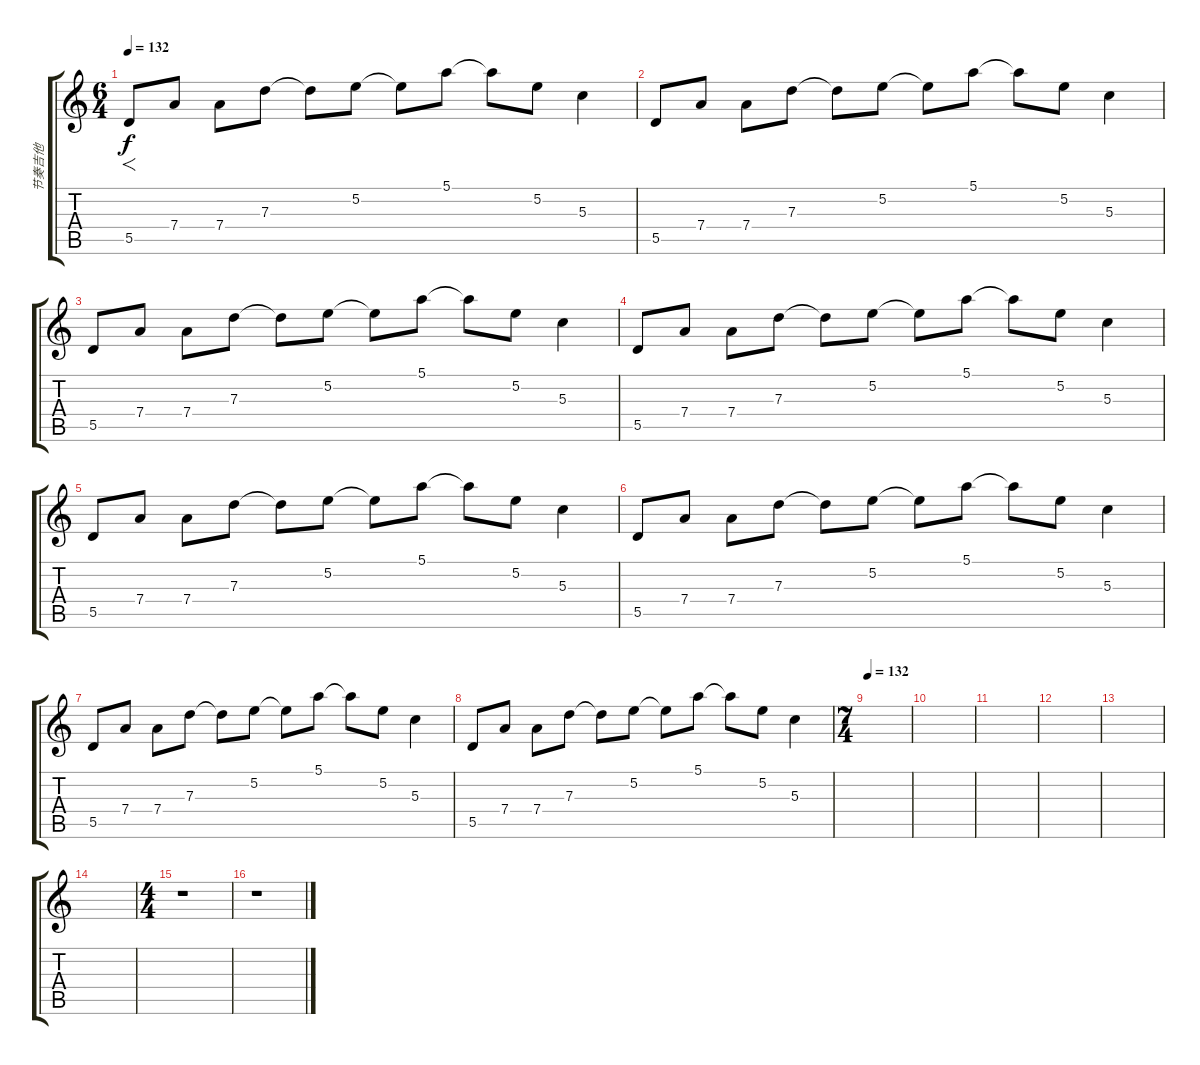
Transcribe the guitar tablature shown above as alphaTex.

\track ("节奏吉他" "节奏吉他") {instrument electricguitarclean}
\staff {score tabs}
\tuning (E4 B3 G3 D3 A2 E2) {hide}
\ts (6 4)
\tempo 132
\tempo 126
\tempo 132
\clef g2
\ks c
5.5.8{f dy f instrument electricguitarclean} 7.4.8 7.4.8 7.3.8 7.3{t}.8 5.2.8 5.2{t}.8 5.1.8 5.1{t}.8 5.2.8 5.3.4 |
5.5.8 7.4.8 7.4.8 7.3.8 7.3{t}.8 5.2.8 5.2{t}.8 5.1.8 5.1{t}.8 5.2.8 5.3.4 |
5.5.8 7.4.8 7.4.8 7.3.8 7.3{t}.8 5.2.8 5.2{t}.8 5.1.8 5.1{t}.8 5.2.8 5.3.4 |
5.5.8 7.4.8 7.4.8 7.3.8 7.3{t}.8 5.2.8 5.2{t}.8 5.1.8 5.1{t}.8 5.2.8 5.3.4 |
5.5.8 7.4.8 7.4.8 7.3.8 7.3{t}.8 5.2.8 5.2{t}.8 5.1.8 5.1{t}.8 5.2.8 5.3.4 |
5.5.8 7.4.8 7.4.8 7.3.8 7.3{t}.8 5.2.8 5.2{t}.8 5.1.8 5.1{t}.8 5.2.8 5.3.4 |
5.5.8 7.4.8 7.4.8 7.3.8 7.3{t}.8 5.2.8 5.2{t}.8 5.1.8 5.1{t}.8 5.2.8 5.3.4 |
5.5.8 7.4.8 7.4.8 7.3.8 7.3{t}.8 5.2.8 5.2{t}.8 5.1.8 5.1{t}.8 5.2.8 5.3.4 |
\ts (7 4)
\tempo 132
|
|
|
|
|
|
\ts (4 4)
r.1 |
r.1
